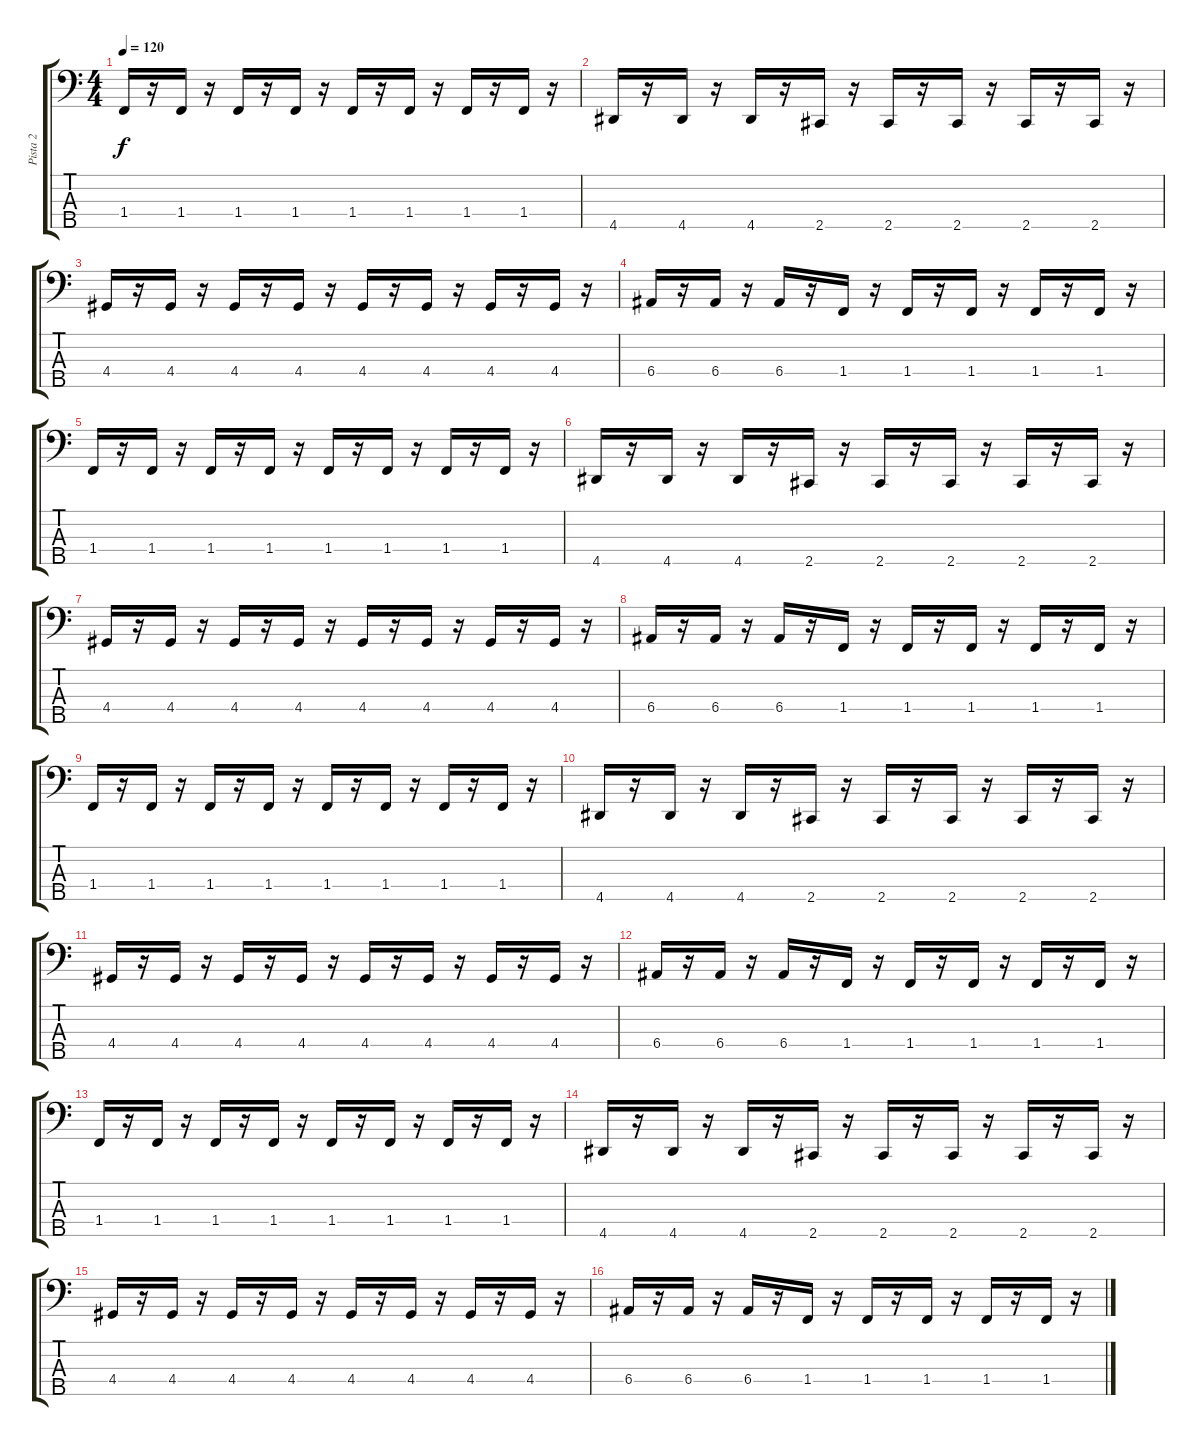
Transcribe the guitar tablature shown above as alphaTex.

\track ("Pista 2" "Pista 2") {instrument electricbassfinger}
\staff {score tabs}
\tuning (G2 D2 A1 E1 B0) {hide}
\ts (4 4)
\tempo 120
\clef f4
\ks c
1.4.16{dy f} r.16 1.4.16 r.16 1.4.16 r.16 1.4.16 r.16 1.4.16 r.16 1.4.16 r.16 1.4.16 r.16 1.4.16 r.16 |
4.5.16 r.16 4.5.16 r.16 4.5.16 r.16 2.5.16 r.16 2.5.16 r.16 2.5.16 r.16 2.5.16 r.16 2.5.16 r.16 |
4.4.16 r.16 4.4.16 r.16 4.4.16 r.16 4.4.16 r.16 4.4.16 r.16 4.4.16 r.16 4.4.16 r.16 4.4.16 r.16 |
6.4.16 r.16 6.4.16 r.16 6.4.16 r.16 1.4.16 r.16 1.4.16 r.16 1.4.16 r.16 1.4.16 r.16 1.4.16 r.16 |
1.4.16 r.16 1.4.16 r.16 1.4.16 r.16 1.4.16 r.16 1.4.16 r.16 1.4.16 r.16 1.4.16 r.16 1.4.16 r.16 |
4.5.16 r.16 4.5.16 r.16 4.5.16 r.16 2.5.16 r.16 2.5.16 r.16 2.5.16 r.16 2.5.16 r.16 2.5.16 r.16 |
4.4.16 r.16 4.4.16 r.16 4.4.16 r.16 4.4.16 r.16 4.4.16 r.16 4.4.16 r.16 4.4.16 r.16 4.4.16 r.16 |
6.4.16 r.16 6.4.16 r.16 6.4.16 r.16 1.4.16 r.16 1.4.16 r.16 1.4.16 r.16 1.4.16 r.16 1.4.16 r.16 |
1.4.16 r.16 1.4.16 r.16 1.4.16 r.16 1.4.16 r.16 1.4.16 r.16 1.4.16 r.16 1.4.16 r.16 1.4.16 r.16 |
4.5.16 r.16 4.5.16 r.16 4.5.16 r.16 2.5.16 r.16 2.5.16 r.16 2.5.16 r.16 2.5.16 r.16 2.5.16 r.16 |
4.4.16 r.16 4.4.16 r.16 4.4.16 r.16 4.4.16 r.16 4.4.16 r.16 4.4.16 r.16 4.4.16 r.16 4.4.16 r.16 |
6.4.16 r.16 6.4.16 r.16 6.4.16 r.16 1.4.16 r.16 1.4.16 r.16 1.4.16 r.16 1.4.16 r.16 1.4.16 r.16 |
1.4.16 r.16 1.4.16 r.16 1.4.16 r.16 1.4.16 r.16 1.4.16 r.16 1.4.16 r.16 1.4.16 r.16 1.4.16 r.16 |
4.5.16 r.16 4.5.16 r.16 4.5.16 r.16 2.5.16 r.16 2.5.16 r.16 2.5.16 r.16 2.5.16 r.16 2.5.16 r.16 |
4.4.16 r.16 4.4.16 r.16 4.4.16 r.16 4.4.16 r.16 4.4.16 r.16 4.4.16 r.16 4.4.16 r.16 4.4.16 r.16 |
6.4.16 r.16 6.4.16 r.16 6.4.16 r.16 1.4.16 r.16 1.4.16 r.16 1.4.16 r.16 1.4.16 r.16 1.4.16 r.16
